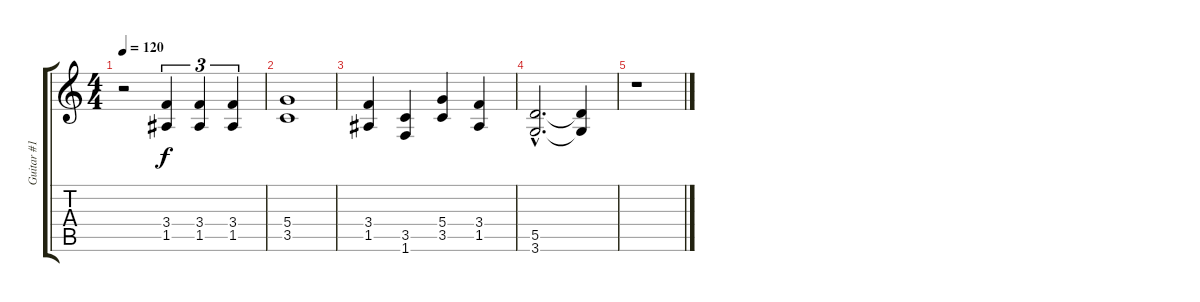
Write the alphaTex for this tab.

\track ("Guitar #1" "Guitar #1") {instrument overdrivenguitar}
\staff {score tabs}
\tuning (E4 B3 G3 D3 A2 E2) {hide}
\ts (4 4)
\tempo 120
\clef g2
\ks c
r.2{dy f} (3.4 1.5).4{tu (3 2)} (3.4 1.5).4{tu (3 2)} (3.4 1.5).4{tu (3 2)} |
(5.4 3.5).1 |
(3.4 1.5).4 (3.5 1.6).4 (5.4 3.5).4 (3.4 1.5).4 |
(5.5{hac} 3.6{hac}).2{d} (5.5{t} 3.6{t}).4 |
r.1
